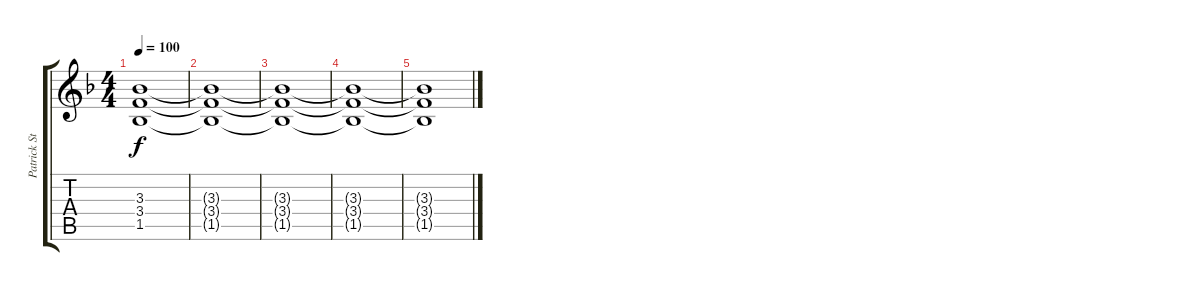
\track ("Patrick Stump" "Patrick St") {instrument overdrivenguitar}
\staff {score tabs}
\tuning (E4 B3 G3 D3 A2 D2) {hide}
\ts (4 4)
\tempo 100
\clef g2
\ks dminor
(3.3{t} 3.4{t} 1.5{t}).1{dy f} |
(3.3{t} 3.4{t} 1.5{t}).1{volume 0} |
(3.3{t} 3.4{t} 1.5{t}).1 |
(3.3{t} 3.4{t} 1.5{t}).1 |
(3.3{t} 3.4{t} 1.5{t}).1
